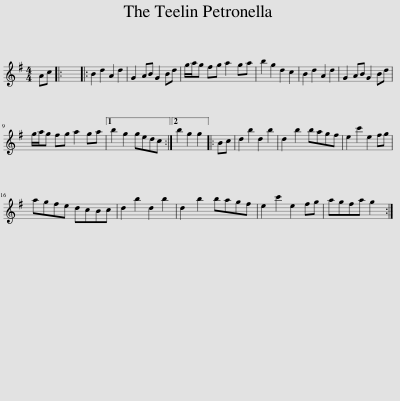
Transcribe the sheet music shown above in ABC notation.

X:1
L:1/8
M:4/4
I:linebreak $
K:G
V:1 treble
V:1
 Ac |: x8 |: B2 d2 A2 d2 | G2 AB G2 Bd | g/a/g fg a2 ga | %5
 b2 g2 d2 c2 | B2 d2 A2 d2 | G2 AB G2 Bd |$ g/a/g fg a2 ga |1 b2 g2 gedc :|2 %10
 b2 g2 g2 |: Bc | d2 b2 d2 b2 | d2 b2 bagf | e2 c'2 e2 fg |$ %15
 agfe dcBc | d2 b2 d2 b2 | d2 b2 bagf | e2 c'2 e2 fg | agfa g2 :| %20
